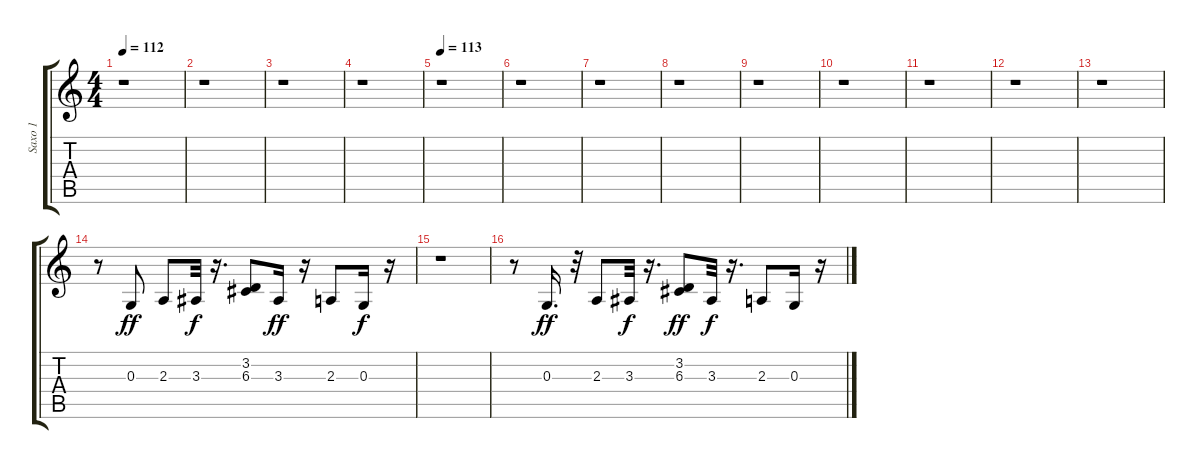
\track ("Saxo 1" "Saxo 1") {instrument baritonesax}
\staff {score tabs}
\tuning (E4 B3 G3 D3 A2 E2) {hide}
\ts (4 4)
\tempo 112
\clef g2
\ks c
r.1{dy f} |
r.1 |
r.1 |
r.1 |
\tempo 113
r.1 |
r.1 |
r.1 |
r.1 |
r.1 |
r.1 |
r.1 |
r.1 |
r.1 |
r.8 0.3.8{dy ff volume 12} 2.3.8 3.3.32{dy f} r.16{d} (3.2 6.3).8 3.3.16{dy ff} r.16 2.3.8 0.3.16{dy f} r.16 |
r.1 |
r.8 0.3.16{d dy ff} r.32 2.3.8 3.3.32{dy f} r.16{d} (3.2 6.3).8{dy ff} 3.3.32{dy f} r.16{d} 2.3.8 0.3.16 r.16
